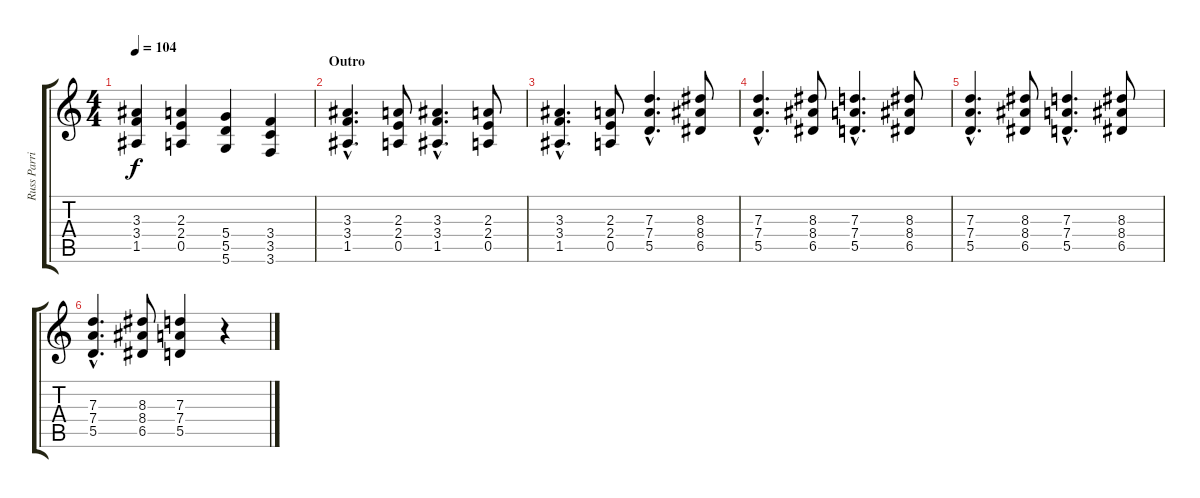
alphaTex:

\track ("Russ Parrish" "Russ Parri") {instrument distortionguitar}
\staff {score tabs}
\tuning (E4 B3 G3 D3 A2 D2) {hide}
\ts (4 4)
\tempo 104
\clef g2
\ks c
(3.3 3.4 1.5).4{dy f} (2.3 2.4 0.5).4 (5.4 5.5 5.6).4 (3.4 3.5 3.6).4 |
\section ("" "Outro")
(3.3{hac} 3.4{hac} 1.5{hac}).4{d} (2.3 2.4 0.5).8 (3.3{hac} 3.4{hac} 1.5{hac}).4{d} (2.3 2.4 0.5).8 |
(3.3{hac} 3.4{hac} 1.5{hac}).4{d} (2.3 2.4 0.5).8 (7.3{hac} 7.4{hac} 5.5{hac}).4{d} (8.3 8.4 6.5).8 |
(7.3{hac} 7.4{hac} 5.5{hac}).4{d} (8.3 8.4 6.5).8 (7.3{hac} 7.4{hac} 5.5{hac}).4{d} (8.3 8.4 6.5).8 |
(7.3{hac} 7.4{hac} 5.5{hac}).4{d} (8.3 8.4 6.5).8 (7.3{hac} 7.4{hac} 5.5{hac}).4{d} (8.3 8.4 6.5).8 |
(7.3{hac} 7.4{hac} 5.5{hac}).4{d} (8.3 8.4 6.5).8 (7.3 7.4 5.5).4 r.4
